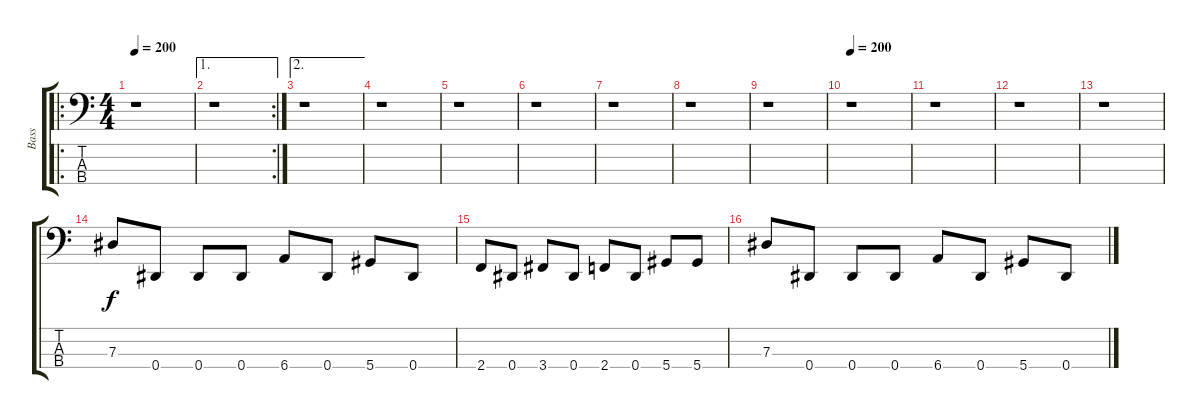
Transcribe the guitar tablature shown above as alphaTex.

\track ("Bass" "Bass") {instrument electricbasspick}
\staff {score tabs}
\tuning (Gb2 Db2 Ab1 Eb1) {hide}
\ro
\ts (4 4)
\tempo 200
\tempo 116
\tempo 200
\clef f4
\ks c
r.1{dy f instrument electricbasspick} |
\ae 1
\rc 2
r.1 |
\ae 2
r.1 |
r.1 |
r.1 |
r.1 |
r.1 |
r.1 |
r.1 |
\tempo 200
r.1 |
r.1 |
r.1 |
r.1 |
7.3.8 0.4.8 0.4.8 0.4.8 6.4.8 0.4.8 5.4.8 0.4.8 |
2.4.8 0.4.8 3.4.8 0.4.8 2.4.8 0.4.8 5.4.8 5.4.8 |
7.3.8 0.4.8 0.4.8 0.4.8 6.4.8 0.4.8 5.4.8 0.4.8
